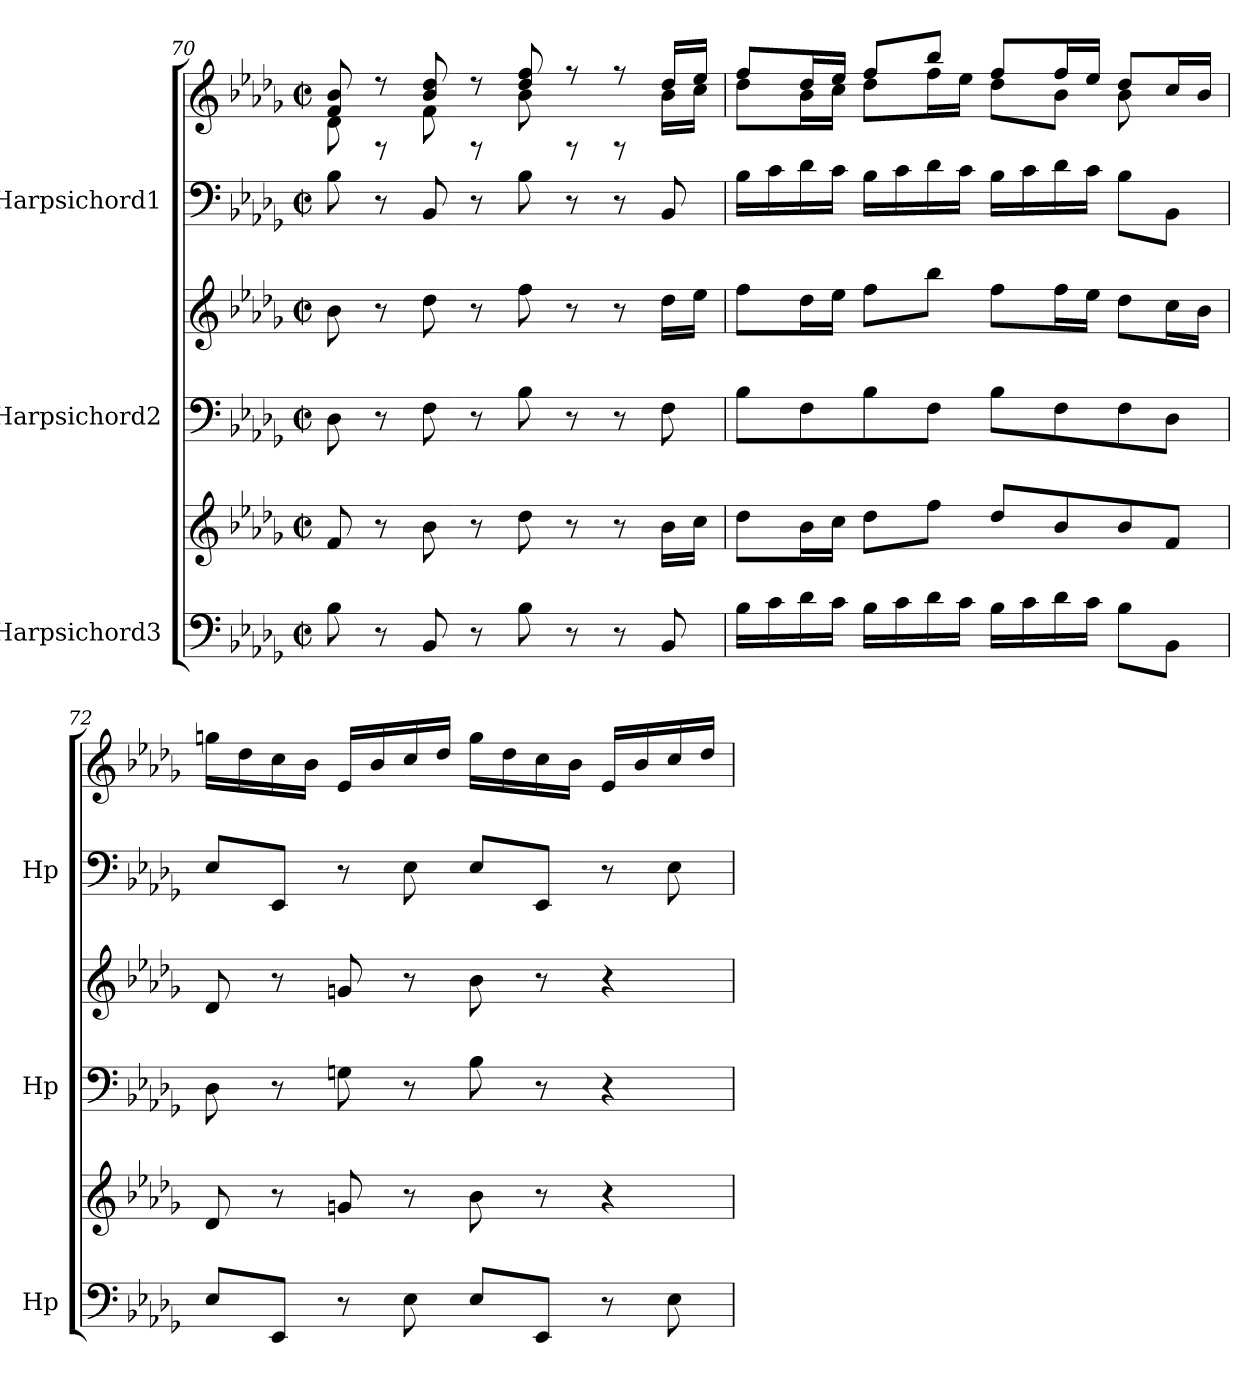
**kern	**kern	**kern	**kern	**kern	**kern
*part3	*part3	*part2	*part2	*part1	*part1
*staff6	*staff5	*staff4	*staff3	*staff2	*staff1
*I"Harpsichord3	*	*I"Harpsichord2	*	*I"Harpsichord1	*
*I'Hp	*	*I'Hp	*	*I'Hp	*
*clefF4	*clefG2	*clefF4	*clefG2	*clefF4	*clefG2
*k[b-e-a-d-g-]	*k[b-e-a-d-g-]	*k[b-e-a-d-g-]	*k[b-e-a-d-g-]	*k[b-e-a-d-g-]	*k[b-e-a-d-g-]
*M4/4	*M4/4	*M4/4	*M4/4	*M4/4	*M4/4
*met(c|)	*met(c|)	*met(c|)	*met(c|)	*met(c|)	*met(c|)
=70	=70	=70	=70	=70	=70
*	*	*	*	*	*^
8B-\	8f/	8D-\	8b-\	8B-\	8f/ 8b-/	8d-\
8r	8r	8r	8r	8r	8r	8rF
8BB-/	8b-\	8F\	8dd-\	8BB-/	8b-/ 8dd-/	8f\
8r	8r	8r	8r	8r	8r	8rF
8B-\	8dd-\	8B-\	8ff\	8B-\	8dd-/ 8ff/	8b-\
8r	8r	8r	8r	8r	8r	8rF
8r	8r	8r	8r	8r	8r	8rF
8BB-/	16b-\LL	8F\	16dd-\LL	8BB-/	16dd-/LL	16b-\LL
.	16cc\JJ	.	16ee-\JJ	.	16ee-/JJ	16cc\JJ
=71	=71	=71	=71	=71	=71	=71
16B-\LL	8dd-\L	8B-\L	8ff\L	16B-\LL	8ff/L	8dd-\L
16c\	.	.	.	16c\	.	.
16d-\	16b-\L	8F\	16dd-\L	16d-\	16dd-/L	16b-\L
16c\JJ	16cc\JJ	.	16ee-\JJ	16c\JJ	16ee-/JJ	16cc\JJ
16B-\LL	8dd-\L	8B-\	8ff\L	16B-\LL	8ff/L	8dd-\L
16c\	.	.	.	16c\	.	.
16d-\	8ff\J	8F\J	8bb-\J	16d-\	8bb-/J	16ff\L
16c\JJ	.	.	.	16c\JJ	.	16ee-\JJ
16B-\LL	8dd-/L	8B-\L	8ff\L	16B-\LL	8ff/L	8dd-\L
16c\	.	.	.	16c\	.	.
16d-\	8b-/	8F\	16ff\L	16d-\	16ff/L	8b-\J
16c\JJ	.	.	16ee-\JJ	16c\JJ	16ee-/JJ	.
8B-\L	8b-/	8F\	8dd-\L	8B-\L	8dd-/L	8b-\
8BB-\J	8f/J	8D-\J	16cc\L	8BB-\J	16cc/L	8ryy
.	.	.	16b-\JJ	.	16b-/JJ	.
*	*	*	*	*	*v	*v
!!LO:LB:g=z
=72	=72	=72	=72	=72	=72
8E-/L	8d-/	8D-\	8d-/	8E-/L	16ggn\LL
.	.	.	.	.	16dd-\
8EE-/J	8r	8r	8r	8EE-/J	16cc\
.	.	.	.	.	16b-\JJ
8r	8gn/	8Gn\	8gn/	8r	16e-/LL
.	.	.	.	.	16b-/
8E-\	8r	8r	8r	8E-\	16cc/
.	.	.	.	.	16dd-/JJ
8E-/L	8b-\	8B-\	8b-\	8E-/L	16gg\LL
.	.	.	.	.	16dd-\
8EE-/J	8r	8r	8r	8EE-/J	16cc\
.	.	.	.	.	16b-\JJ
8r	4r	4r	4r	8r	16e-/LL
.	.	.	.	.	16b-/
8E-\	.	.	.	8E-\	16cc/
.	.	.	.	.	16dd-/JJ
=	=	=	=	=	=
*-	*-	*-	*-	*-	*-
